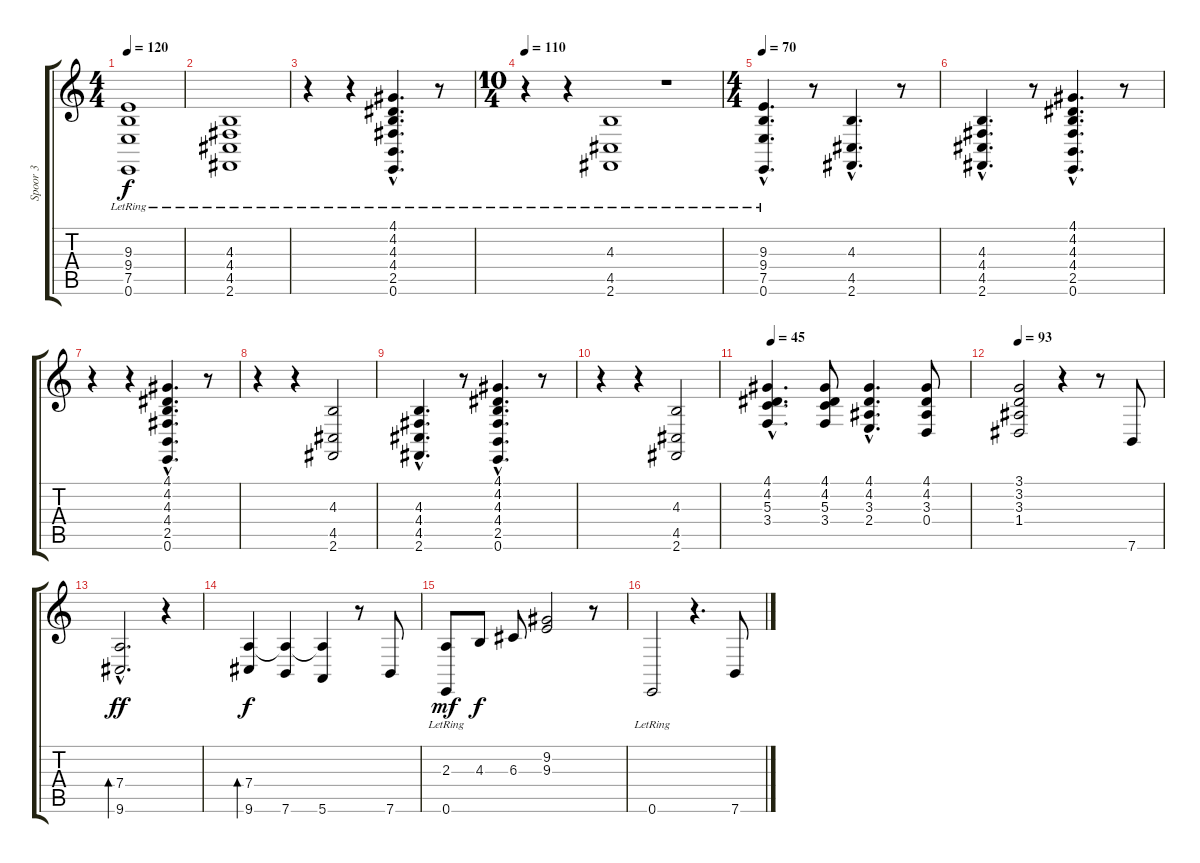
\track ("Spoor 3" "Spoor 3") {instrument acousticgrandpiano}
\staff {score tabs}
\tuning (E4 B3 G3 D3 A2 E2) {hide}
\ts (4 4)
\tempo 120
\tempo 70
\tempo 120
\clef g2
\ks c
(9.3 9.4 7.5 0.6{lr}).1{dy f instrument acousticgrandpiano} |
(4.3 4.4 4.5 2.6{lr}).1 |
r.4 r.4 (4.1{hac} 4.2{hac} 4.3{hac} 4.4{hac} 2.5{hac} 0.6{hac lr}).4{d} r.8 |
\ts (10 4)
\tempo 110
r.4 r.4 (4.3 4.5 2.6{lr}).1 r.1 |
\ts (4 4)
\tempo 70
(9.3{hac} 9.4{hac} 7.5{hac} 0.6{hac lr}).4{d} r.8 (4.3{hac} 4.5{hac} 2.6{hac}).4{d} r.8 |
(4.3{hac} 4.4{hac} 4.5{hac} 2.6{hac}).4{d} r.8 (4.1{hac} 4.2{hac} 4.3{hac} 4.4{hac} 2.5{hac} 0.6{hac}).4{d} r.8 |
r.4 r.4 (4.1{hac} 4.2{hac} 4.3{hac} 4.4{hac} 2.5{hac} 0.6{hac}).4{d} r.8 |
r.4 r.4 (4.3 4.5 2.6).2 |
(4.3{hac} 4.4{hac} 4.5{hac} 2.6{hac}).4{d} r.8 (4.1{hac} 4.2{hac} 4.3{hac} 4.4{hac} 2.5{hac} 0.6{hac}).4{d} r.8 |
r.4 r.4 (4.3 4.5 2.6).2 |
\tempo 45
(4.1{hac} 4.2{hac} 5.3{hac} 3.4{hac}).4{d} (4.1 4.2 5.3 3.4).8 (4.1{hac} 4.2{hac} 3.3{hac} 2.4{hac}).4{d} (4.1 4.2 3.3 0.4).8 |
\tempo 93
(3.1 3.2 3.3 1.4).2 r.4 r.8 7.6.8 |
(7.4{hac} 9.6{hac}).2{d bd 120 dy ff} r.4 |
(7.4 9.6).4{bd 120 dy f} (7.4{t} 7.6).4 (7.4{t} 5.6).4 r.8 7.6.8 |
(2.3 0.6{lr}).8{dy mf} 4.3.8{dy f} 6.3.8 (9.2 9.3).2 r.8 |
0.6{lr}.2 r.4{d} 7.6.8
